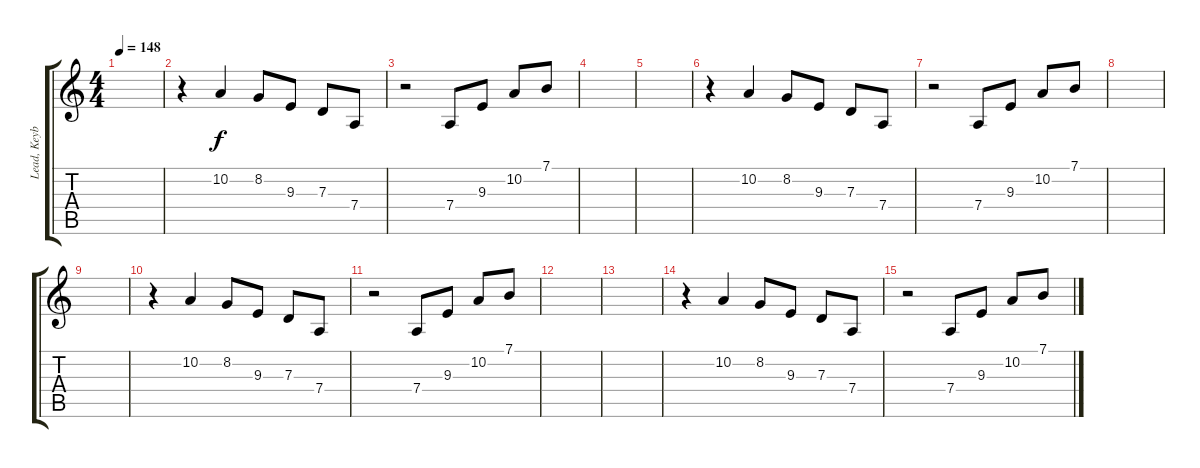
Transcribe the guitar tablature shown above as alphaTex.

\track ("Lead, Keyboard" "Lead, Keyb") {instrument acousticgrandpiano}
\staff {score tabs}
\tuning (E4 B3 G3 D3 A2 E2) {hide}
\ts (4 4)
\tempo 148
\clef g2
\ks c
|
r.4 10.2.4 8.2.8 9.3.8 7.3.8 7.4.8 |
r.2 7.4.8 9.3.8 10.2.8 7.1.8 |
|
|
r.4 10.2.4 8.2.8 9.3.8 7.3.8 7.4.8 |
r.2 7.4.8 9.3.8 10.2.8 7.1.8 |
|
|
r.4 10.2.4 8.2.8 9.3.8 7.3.8 7.4.8 |
r.2 7.4.8 9.3.8 10.2.8 7.1.8 |
|
|
r.4 10.2.4 8.2.8 9.3.8 7.3.8 7.4.8 |
r.2 7.4.8 9.3.8 10.2.8 7.1.8
